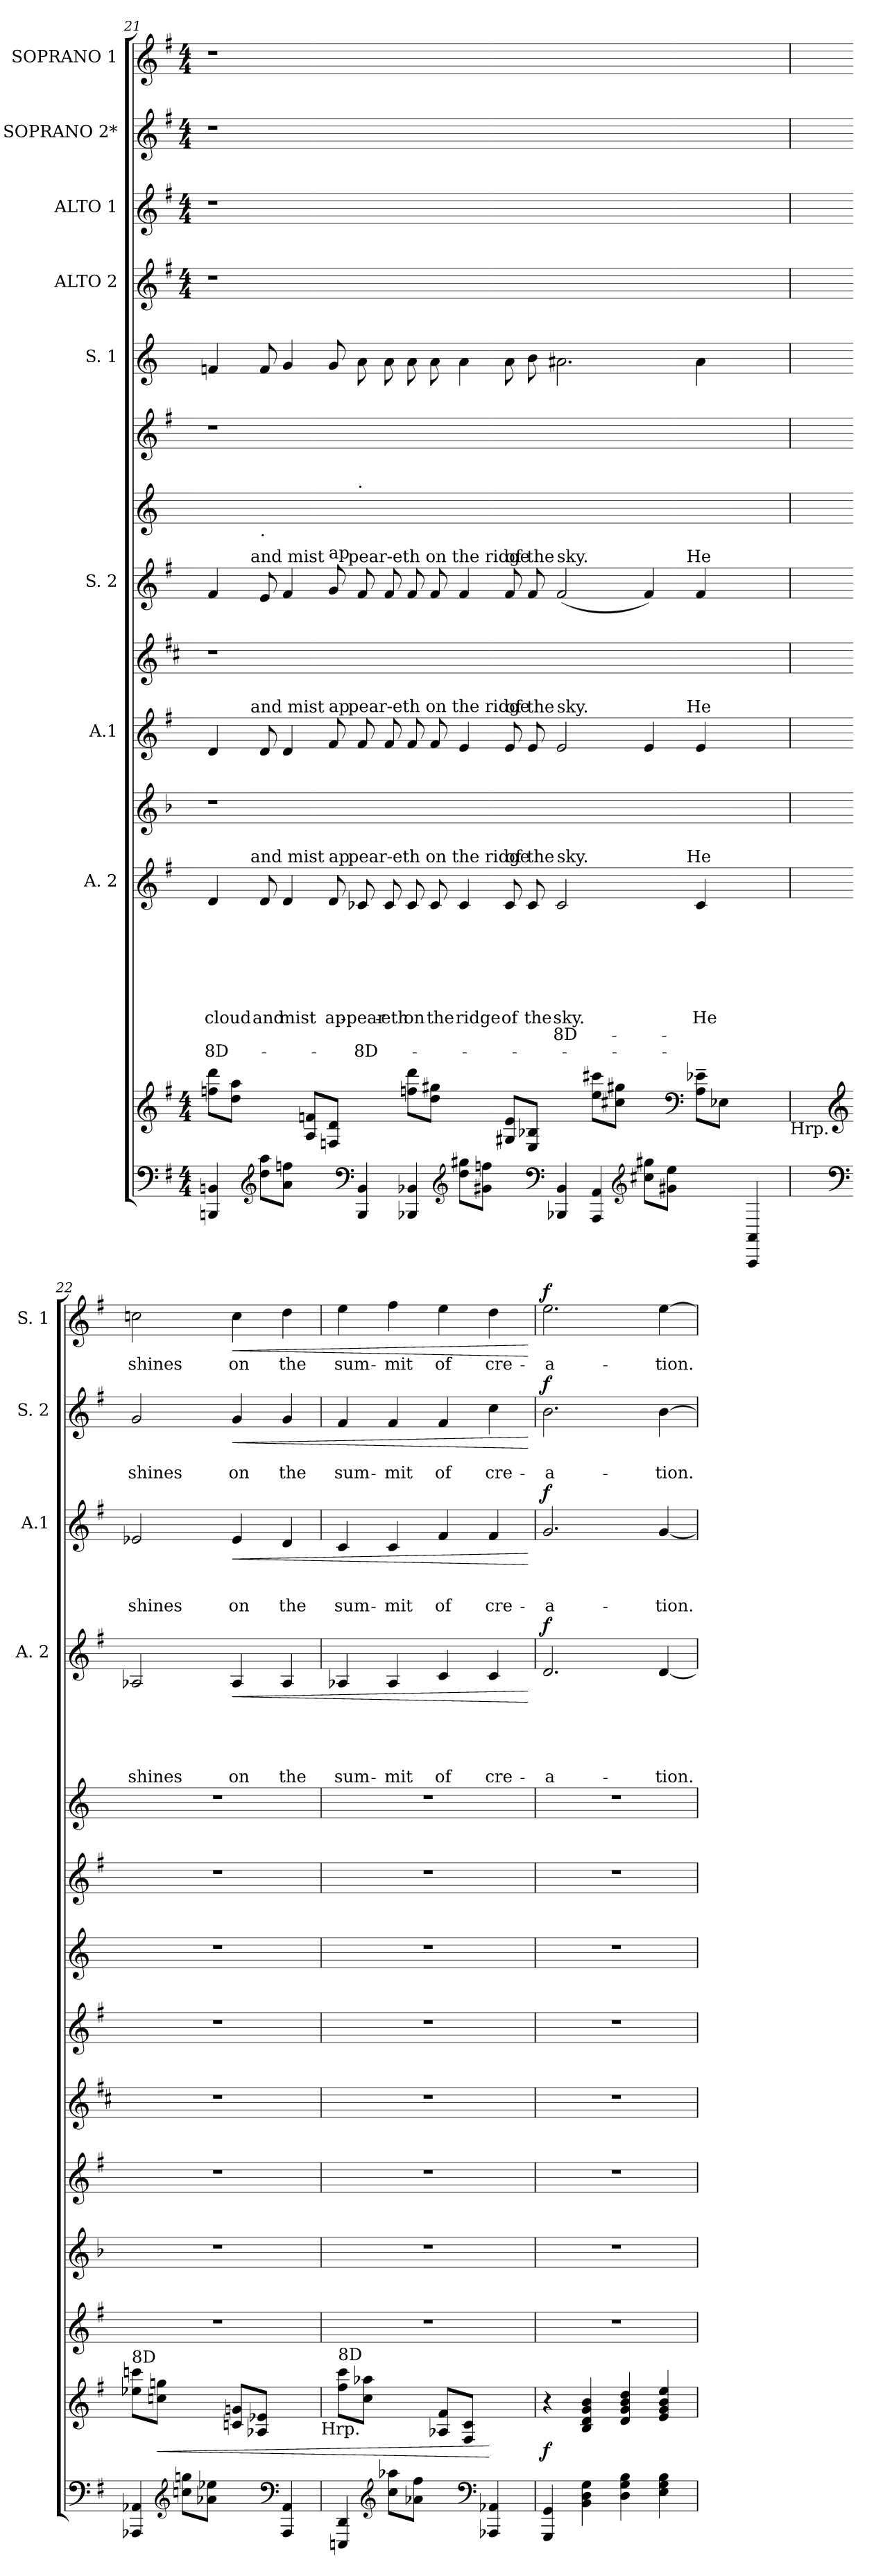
**kern	**kern	**dynam	**kern	**text	**text	**text	**text	**text	**text	**text	**text	**text	**kern	**kern	**kern	**kern	**kern	**kern	**kern	**kern	**text	**text	**text	**text	**text	**dynam	**kern	**text	**text	**text	**dynam	**kern	**text	**text	**dynam	**kern	**text	**dynam
*part14	*part13	*part13	*part12	*part12	*part12	*part12	*part12	*part12	*part12	*part12	*part12	*part12	*part11	*part10	*part9	*part8	*part7	*part6	*part5	*part4	*part4	*part4	*part4	*part4	*part4	*part4	*part3	*part3	*part3	*part3	*part3	*part2	*part2	*part2	*part2	*part1	*part1	*part1
*staff14	*staff13	*staff13	*staff12	*staff12	*staff12	*staff12	*staff12	*staff12	*staff12	*staff12	*staff12	*staff12	*staff11	*staff10	*staff9	*staff8	*staff7	*staff6	*staff5	*staff4	*staff4	*staff4	*staff4	*staff4	*staff4	*staff4	*staff3	*staff3	*staff3	*staff3	*staff3	*staff2	*staff2	*staff2	*staff2	*staff1	*staff1	*staff1
*	*	*	*I"A. 2	*	*	*	*	*	*	*	*	*	*	*I"A.1	*	*I"S. 2	*	*	*I"S. 1	*I"ALTO 2	*	*	*	*	*	*	*I"ALTO 1	*	*	*	*	*I"SOPRANO 2*	*	*	*	*I"SOPRANO 1	*	*
*	*	*	*	*	*	*	*	*	*	*	*	*	*	*	*	*	*	*	*	*I'A. 2	*	*	*	*	*	*	*I'A.1	*	*	*	*	*I'S. 2	*	*	*	*I'S. 1	*	*
!!LO:PB:g=z
*clefF4	*clefG2	*	*clefG2	*	*	*	*	*	*	*	*	*	*clefG2	*clefG2	*clefG2	*clefG2	*clefG2	*clefG2	*clefG2	*clefG2	*	*	*	*	*	*	*clefG2	*	*	*	*	*clefG2	*	*	*	*clefG2	*	*
*ITrd1c2	*ITrd1c2	*	*ITrd1c2	*	*	*	*	*	*	*	*	*	*	*ITrd1c2	*ITrd-2c-3	*ITrd1c2	*ITrd-3c-5	*ITrd1c2	*ITrd-3c-5	*ITrd1c2	*	*	*	*	*	*	*ITrd1c2	*	*	*	*	*ITrd1c2	*	*	*	*ITrd1c2	*	*
*k[b-]	*k[b-]	*	*k[b-]	*	*	*	*	*	*	*	*	*	*k[b-]	*k[b-]	*k[b-]	*k[b-]	*k[b-]	*k[b-]	*k[b-]	*k[b-]	*	*	*	*	*	*	*k[b-]	*	*	*	*	*k[b-]	*	*	*	*k[b-]	*	*
*F:	*F:	*	*F:	*	*	*	*	*	*	*	*	*	*F:	*F:	*F:	*F:	*F:	*F:	*F:	*F:	*	*	*	*	*	*	*F:	*	*	*	*	*F:	*	*	*	*F:	*	*
*M4/4	*M4/4	*	*	*	*	*	*	*	*	*	*	*	*	*	*	*	*	*	*	*M4/4	*	*	*	*	*	*	*M4/4	*	*	*	*	*M4/4	*	*	*	*M4/4	*	*
=21	=21	=21	=21	=21	=21	=21	=21	=21	=21	=21	=21	=21	=21	=21	=21	=21	=21	=21	=21	=21	=21	=21	=21	=21	=21	=21	=21	=21	=21	=21	=21	=21	=21	=21	=21	=21	=21	=21
!	!	!	!	!	!	!	!	!	!	!	!	!	!	!	!	!LO:TX:a:t=cloud	!	!	!	!	!	!	!	!	!	!	!	!	!	!	!	!	!	!	!	!	!	!
!	!	!	!	!	!	!	!	!	!	!	!	!	!	!LO:TX:a:t=cloud	!	!	!	!	!	!	!	!	!	!	!	!	!	!	!	!	!	!	!	!	!	!	!	!
!	!	!	!LO:TX:a:t=cloud	!	!	!	!	!	!	!	!	!	!	!	!	!	!	!	!	!	!	!	!	!	!	!	!	!	!	!	!	!	!	!	!	!	!	!
!	!	!	!	!	!	!	!	!	!	!LO:LY:b	!	!LO:LY:b	!	!	!	!	!	!	!	!	!	!	!	!	!	!	!	!	!	!	!	!	!	!	!	!	!	!
*	*	*	*^	*	*	*	*	*	*	*	*	*	*	*^	*	*^	*	*	*	*	*	*	*	*	*	*	*	*	*	*	*	*	*	*	*	*	*	*
*	*	*	*	*^	*	*	*	*	*	*	*	*	*	*	*	*^	*	*	*^	*	*	*	*	*	*	*	*	*	*	*	*	*	*	*	*	*	*	*	*	*	*
*	*	*	*	*	*^	*	*	*	*	*	*	*	*	*	*	*	*	*^	*	*	*	*^	*	*	*	*	*	*	*	*	*	*	*	*	*	*	*	*	*	*	*	*	*	*
4AAAn/ 4AAn/	8ee-X\ 8ccc\L	.	4c/	8..ryy	2ryy	1ryy	.	.	.	.	.	.	cloud	.	8D-	1r	4c/	8..ryy	2ryy	1ryy	1r	4e/	8..ryy	2ryy	1ryy	4ryy	1r	4b-X/	1r	.	.	.	.	.	.	1r	.	.	.	.	1r	.	.	.	1r	.	.
.	8cc\ 8gg\J	.	.	.	.	.	.	.	.	.	.	.	.	.	.	.	.	.	.	.	.	.	.	.	.	.	.	.	.	.	.	.	.	.	.	.	.	.	.	.	.	.	.	.	.	.	.
!	!	!	!	!	!	!	!	!	!	!	!	!	!	!	!	!	!	!	!	!	!	!	!LO:TX:a:t=and mist	!	!	!	!	!	!	!	!	!	!	!	!	!	!	!	!	!	!	!	!	!	!	!	!
!	!	!	!	!	!	!	!	!	!	!	!	!	!	!	!	!	!	!LO:TX:a:t=and mist	!	!	!	!	!	!	!	!	!	!	!	!	!	!	!	!	!	!	!	!	!	!	!	!	!	!	!	!	!
!	!	!	!	!LO:TX:a:t=and mist	!	!	!	!	!	!	!	!	!	!	!	!	!	!	!	!	!	!	!	!	!	!	!	!	!	!	!	!	!	!	!	!	!	!	!	!	!	!	!	!	!	!	!
.	.	.	.	1ryy	.	.	.	.	.	.	.	.	.	.	.	.	.	1ryy	.	.	.	.	1ryy	.	.	.	.	.	.	.	.	.	.	.	.	.	.	.	.	.	.	.	.	.	.	.	.
*clefG2	*	*	*	*	*	*	*	*	*	*	*	*	*	*	*	*	*	*	*	*	*	*	*	*	*	*	*	*	*	*	*	*	*	*	*	*	*	*	*	*	*	*	*	*	*	*	*
!	!	!	!	!	!	!	!	!	!	!	!	!	!	!	!	!	!	!	!	!	!	!	!	!	!	!LO:TX:b:t=.	!	!	!	!	!	!	!	!	!	!	!	!	!	!	!	!	!	!	!	!	!
!	!	!	!	!	!	!	!	!	!	!	!	!	!LO:LY:b	!	!	!	!	!	!	!	!	!	!	!	!	!	!	!	!	!	!	!	!	!	!	!	!	!	!	!	!	!	!	!	!	!	!
8cc\ 8gg\L	4ryy	.	8c/	.	.	.	.	.	.	.	.	.	and	.	.	.	8c/	.	.	.	.	8d/	.	.	.	2ryy	.	8b-/	.	.	.	.	.	.	.	.	.	.	.	.	.	.	.	.	.	.	.
!	!	!	!	!	!	!	!	!	!	!	!	!	!LO:LY:b	!	!	!	!	!	!	!	!	!	!	!	!	!	!	!	!	!	!	!	!	!	!	!	!	!	!	!	!	!	!	!	!	!	!
8g\ 8ee-X\J	.	.	4c/	.	.	.	.	.	.	.	.	.	mist	.	.	.	4c/	.	.	.	.	4e/	.	.	.	.	.	4cc/	.	.	.	.	.	.	.	.	.	.	.	.	.	.	.	.	.	.	.
4ryy	8G/ 8e-X/L	.	.	.	8..ryy	.	.	.	.	.	.	.	.	.	.	.	.	.	8..ryy	.	.	.	.	8..ryy	.	.	.	.	.	.	.	.	.	.	.	.	.	.	.	.	.	.	.	.	.	.	.
!	!	!	!	!	!	!	!	!	!	!	!	!	!	!	!	!	!	!	!	!	!	!LO:TX:a:t=ap	!	!	!	!	!	!	!	!	!	!	!	!	!	!	!	!	!	!	!	!	!	!	!	!	!
!	!	!	!	!	!	!	!	!	!	!	!	!	!	!	!	!	!LO:TX:a:t=ap	!	!	!	!	!	!	!	!	!	!	!	!	!	!	!	!	!	!	!	!	!	!	!	!	!	!	!	!	!	!
!	!	!	!LO:TX:a:t=ap	!	!	!	!	!	!	!	!	!	!	!	!	!	!	!	!	!	!	!	!	!	!	!	!	!	!	!	!	!	!	!	!	!	!	!	!	!	!	!	!	!	!	!	!
!	!	!	!	!	!	!	!	!	!	!	!	!	!LO:LY:b	!	!	!	!	!	!	!	!	!	!	!	!	!	!	!	!	!	!	!	!	!	!	!	!	!	!	!	!	!	!	!	!	!	!
.	8E-X/ 8c/J	.	8c/	.	.	.	.	.	.	.	.	.	ap-	.	.	.	8e/	.	.	.	.	8f/	.	.	.	.	.	8cc/	.	.	.	.	.	.	.	.	.	.	.	.	.	.	.	.	.	.	.
!	!	!	!	!	!	!	!	!	!	!	!	!	!	!	!	!	!	!	!	!	!	!	!	!LO:TX:a:t=pear-eth on the ridge	!	!	!	!	!	!	!	!	!	!	!	!	!	!	!	!	!	!	!	!	!	!	!
!	!	!	!	!	!	!	!	!	!	!	!	!	!	!	!	!	!	!	!LO:TX:a:t=pear-eth on the ridge	!	!	!	!	!	!	!	!	!	!	!	!	!	!	!	!	!	!	!	!	!	!	!	!	!	!	!	!
!	!	!	!	!	!LO:TX:a:t=pear-eth on the ridge	!	!	!	!	!	!	!	!	!	!	!	!	!	!	!	!	!	!	!	!	!	!	!	!	!	!	!	!	!	!	!	!	!	!	!	!	!	!	!	!	!	!
.	.	.	.	.	1ryy	.	.	.	.	.	.	.	.	.	.	.	.	.	1ryy	.	.	.	.	1ryy	.	.	.	.	.	.	.	.	.	.	.	.	.	.	.	.	.	.	.	.	.	.	.
*clefF4	*	*	*	*	*	*	*	*	*	*	*	*	*	*	*	*	*	*	*	*	*	*	*	*	*	*	*	*	*	*	*	*	*	*	*	*	*	*	*	*	*	*	*	*	*	*	*
!	!	!	!	!	!	!	!	!	!	!	!	!	!	!	!	!	!	!	!	!	!	!	!	!	!	!LO:TX:a:t=.	!	!	!	!	!	!	!	!	!	!	!	!	!	!	!	!	!	!	!	!	!
!	!	!	!	!	!	!	!	!	!	!	!	!	!LO:LY:b	!	!LO:LY:b	!	!	!	!	!	!	!	!	!	!	!	!	!	!	!	!	!	!	!	!	!	!	!	!	!	!	!	!	!	!	!	!
4AAA/ 4AA/	4ryy	.	8B--X/	.	.	.	.	.	.	.	.	.	-pear-	.	-8D-	.	8e/	.	.	.	.	8e/	.	.	.	0ryy	.	8dd\	.	.	.	.	.	.	.	.	.	.	.	.	.	.	.	.	.	.	.
!	!	!	!	!	!	!	!	!	!	!	!	!	!LO:LY:b:rj	!	!	!	!	!	!	!	!	!	!	!	!	!	!	!	!	!	!	!	!	!	!	!	!	!	!	!	!	!	!	!	!	!	!
.	.	.	8B--/	.	.	.	.	.	.	.	.	.	-eth	.	.	.	8e/	.	.	.	.	8e/	.	.	.	.	.	8dd\	.	.	.	.	.	.	.	.	.	.	.	.	.	.	.	.	.	.	.
!	!	!	!	!	!	!	!	!	!	!	!	!	!LO:LY:b	!	!	!	!	!	!	!	!	!	!	!	!	!	!	!	!	!	!	!	!	!	!	!	!	!	!	!	!	!	!	!	!	!	!
4AAA-X/ 4AA-X/	8ee-X\ 8ccc\L	.	8B--/	.	.	1ryy	.	.	.	.	.	.	on	.	.	0ryy	8e/	.	.	1ryy	0ryy	8e/	.	.	1ryy	.	0ryy	8dd\	0ryy	.	.	.	.	.	.	0ryy	.	.	.	.	0ryy	.	.	.	0ryy	.	.
!	!	!	!	!	!	!	!	!	!	!	!	!	!LO:LY:b	!	!	!	!	!	!	!	!	!	!	!	!	!	!	!	!	!	!	!	!	!	!	!	!	!	!	!	!	!	!	!	!	!	!
.	8cc\ 8ff#X\J	.	8B--/	.	.	.	.	.	.	.	.	.	the	.	.	.	8e/	.	.	.	.	8e/	.	.	.	.	.	8dd\	.	.	.	.	.	.	.	.	.	.	.	.	.	.	.	.	.	.	.
.	.	.	.	1ryy	.	.	.	.	.	.	.	.	.	.	.	.	.	1ryy	.	.	.	.	1ryy	.	.	.	.	.	.	.	.	.	.	.	.	.	.	.	.	.	.	.	.	.	.	.	.
*clefG2	*	*	*	*	*	*	*	*	*	*	*	*	*	*	*	*	*	*	*	*	*	*	*	*	*	*	*	*	*	*	*	*	*	*	*	*	*	*	*	*	*	*	*	*	*	*	*
!	!	!	!	!	!	!	!	!	!	!	!	!	!LO:LY:b	!	!	!	!	!	!	!	!	!	!	!	!	!	!	!	!	!	!	!	!	!	!	!	!	!	!	!	!	!	!	!	!	!	!
8cc\ 8ff#X\L	4ryy	.	4B--/	.	.	.	.	.	.	.	.	.	ridge	.	.	.	4d/	.	.	.	.	4e/	.	.	.	.	.	4dd\	.	.	.	.	.	.	.	.	.	.	.	.	.	.	.	.	.	.	.
8f#X\ 8ee-X\J	.	.	.	.	.	.	.	.	.	.	.	.	.	.	.	.	.	.	.	.	.	.	.	.	.	.	.	.	.	.	.	.	.	.	.	.	.	.	.	.	.	.	.	.	.	.	.
!	!	!	!	!	!	!	!	!	!	!	!	!	!	!	!	!	!	!	!	!	!	!LO:TX:a:t=of the	!	!	!	!	!	!	!	!	!	!	!	!	!	!	!	!	!	!	!	!	!	!	!	!	!
!	!	!	!	!	!	!	!	!	!	!	!	!	!	!	!	!	!LO:TX:a:t=of the	!	!	!	!	!	!	!	!	!	!	!	!	!	!	!	!	!	!	!	!	!	!	!	!	!	!	!	!	!	!
!	!	!	!LO:TX:a:t=of the	!	!	!	!	!	!	!	!	!	!	!	!	!	!	!	!	!	!	!	!	!	!	!	!	!	!	!	!	!	!	!	!	!	!	!	!	!	!	!	!	!	!	!	!
!	!	!	!	!	!	!	!	!	!	!	!	!	!LO:LY:b	!	!	!	!	!	!	!	!	!	!	!	!	!	!	!	!	!	!	!	!	!	!	!	!	!	!	!	!	!	!	!	!	!	!
4ryy	8F#X/ 8d/L	.	8B--/	.	.	.	.	.	.	.	.	.	of	.	.	.	8d/	.	.	.	.	8e/	.	.	.	.	.	8dd\	.	.	.	.	.	.	.	.	.	.	.	.	.	.	.	.	.	.	.
!	!	!	!	!	!	!	!	!	!	!	!	!	!LO:LY:b	!	!	!	!	!	!	!	!	!	!	!	!	!	!	!	!	!	!	!	!	!	!	!	!	!	!	!	!	!	!	!	!	!	!
.	8D/ 8A-X/J	.	8B--/	.	.	.	.	.	.	.	.	.	the	.	.	.	8d/	.	.	.	.	8e/	.	.	.	.	.	8ee\	.	.	.	.	.	.	.	.	.	.	.	.	.	.	.	.	.	.	.
.	.	.	.	.	1ryy	.	.	.	.	.	.	.	.	.	.	.	.	.	1ryy	.	.	.	.	1ryy	.	.	.	.	.	.	.	.	.	.	.	.	.	.	.	.	.	.	.	.	.	.	.
*clefF4	*	*	*	*	*	*	*	*	*	*	*	*	*	*	*	*	*	*	*	*	*	*	*	*	*	*	*	*	*	*	*	*	*	*	*	*	*	*	*	*	*	*	*	*	*	*	*
!	!	!	!	!	!	!	!	!	!	!	!	!	!	!	!	!	!	!	!	!	!	!LO:TX:a:t=sky.	!	!	!	!	!	!	!	!	!	!	!	!	!	!	!	!	!	!	!	!	!	!	!	!	!
!	!	!	!	!	!	!	!	!	!	!	!	!	!	!	!	!	!LO:TX:a:t=sky.	!	!	!	!	!	!	!	!	!	!	!	!	!	!	!	!	!	!	!	!	!	!	!	!	!	!	!	!	!	!
!	!	!	!LO:TX:a:t=sky.	!	!	!	!	!	!	!	!	!	!	!	!	!	!	!	!	!	!	!	!	!	!	!	!	!	!	!	!	!	!	!	!	!	!	!	!	!	!	!	!	!	!	!	!
!	!	!	!	!	!	!	!	!	!	!	!	!	!LO:LY:b	!LO:LY:b	!	!	!	!	!	!	!	!	!	!	!	!	!	!	!	!	!	!	!	!	!	!	!	!	!	!	!	!	!	!	!	!	!
4AAA-X/ 4AA-/	4ryy	.	2B--/	.	.	.	.	.	.	.	.	.	sky.	8D-	.	.	2d/	.	.	.	.	(<2e/	.	.	.	.	.	2.dd#X\	.	.	.	.	.	.	.	.	.	.	.	.	.	.	.	.	.	.	.
4GGG/ 4GG/	8dd\ 8bbn\L	.	.	.	.	4...ryy	.	.	.	.	.	.	.	.	.	.	.	.	.	4...ryy	.	.	.	.	4...ryy	.	.	.	.	.	.	.	.	.	.	.	.	.	.	.	.	.	.	.	.	.	.
.	8bn\ 8ff#X\J	.	.	.	.	.	.	.	.	.	.	.	.	.	.	.	.	.	.	.	.	.	.	.	.	.	.	.	.	.	.	.	.	.	.	.	.	.	.	.	.	.	.	.	.	.	.
.	.	.	.	2ryy	.	.	.	.	.	.	.	.	.	.	.	.	.	2ryy	.	.	.	.	2ryy	.	.	.	.	.	.	.	.	.	.	.	.	.	.	.	.	.	.	.	.	.	.	.	.
*clefG2	*	*	*	*	*	*	*	*	*	*	*	*	*	*	*	*	*	*	*	*	*	*	*	*	*	*	*	*	*	*	*	*	*	*	*	*	*	*	*	*	*	*	*	*	*	*	*
8bn\ 8ff#X\L	4ryy	.	4ryy	.	.	.	.	.	.	.	.	.	.	.	.	.	4d/	.	.	.	.	4e/)	.	.	.	.	.	.	.	.	.	.	.	.	.	.	.	.	.	.	.	.	.	.	.	.	.
8f#X\ 8dd\J	.	.	.	.	.	.	.	.	.	.	.	.	.	.	.	.	.	.	.	.	.	.	.	.	.	.	.	.	.	.	.	.	.	.	.	.	.	.	.	.	.	.	.	.	.	.	.
!	!	!	!	!	!	!	!	!	!	!	!	!	!	!	!	!	!	!	!	!	!	!	!	!	!LO:TX:a:t=He	!	!	!	!	!	!	!	!	!	!	!	!	!	!	!	!	!	!	!	!	!	!
!	!	!	!	!	!	!	!	!	!	!	!	!	!	!	!	!	!	!	!	!LO:TX:a:t=He	!	!	!	!	!	!	!	!	!	!	!	!	!	!	!	!	!	!	!	!	!	!	!	!	!	!	!
!	!	!	!	!	!	!LO:TX:a:t=He	!	!	!	!	!	!	!	!	!	!	!	!	!	!	!	!	!	!	!	!	!	!	!	!	!	!	!	!	!	!	!	!	!	!	!	!	!	!	!	!	!
.	.	.	.	.	.	2ryy	.	.	.	.	.	.	.	.	.	.	.	.	.	2ryy	.	.	.	.	2ryy	.	.	.	.	.	.	.	.	.	.	.	.	.	.	.	.	.	.	.	.	.	.
*	*clefF4	*	*	*	*	*	*	*	*	*	*	*	*	*	*	*	*	*	*	*	*	*	*	*	*	*	*	*	*	*	*	*	*	*	*	*	*	*	*	*	*	*	*	*	*	*	*
!	!	!	!	!	!	!	!	!	!	!	!	!	!LO:LY:b	!	!	!	!	!	!	!	!	!	!	!	!	!	!	!	!	!	!	!	!	!	!	!	!	!	!	!	!	!	!	!	!	!	!
4ryy	8G\~> 8d-X\~>L	.	4B--/	.	.	.	.	.	.	.	.	.	He	.	.	.	4d/	.	.	.	.	4e/	.	.	.	.	.	4dd#\	.	.	.	.	.	.	.	.	.	.	.	.	.	.	.	.	.	.	.
.	8D-X\J	.	.	.	.	.	.	.	.	.	.	.	.	.	.	.	.	.	.	.	.	.	.	.	.	.	.	.	.	.	.	.	.	.	.	.	.	.	.	.	.	.	.	.	.	.	.
.	.	.	.	4ryy	4ryy	.	.	.	.	.	.	.	.	.	.	.	.	4ryy	4ryy	.	.	.	4ryy	4ryy	.	.	.	.	.	.	.	.	.	.	.	.	.	.	.	.	.	.	.	.	.	.	.
4GGG/ 4GG/	4ryy	.	4ryy	.	.	.	.	.	.	.	.	.	.	.	.	.	4ryy	.	.	.	.	4ryy	.	.	.	4ryy	.	4ryy	.	.	.	.	.	.	.	.	.	.	.	.	.	.	.	.	.	.	.
.	.	.	.	32ryy	32ryy	32ryy	.	.	.	.	.	.	.	.	.	.	.	32ryy	32ryy	32ryy	.	.	32ryy	32ryy	32ryy	.	.	.	.	.	.	.	.	.	.	.	.	.	.	.	.	.	.	.	.	.	.
!	!LO:TX:b:t=Hrp.	!	!	!	!	!	!	!	!	!	!	!	!	!	!	!	!	!	!	!	!	!	!	!	!	!	!	!	!	!	!	!	!	!	!	!	!	!	!	!	!	!	!	!	!	!	!
*	*	*	*v	*v	*v	*v	*	*	*	*	*	*	*	*	*	*	*v	*v	*v	*v	*	*v	*v	*v	*v	*	*	*	*	*	*	*	*	*	*	*	*	*	*	*	*	*	*	*	*	*	*
!!LO:LB:g=z
=22	=22	=22	=22	=22	=22	=22	=22	=22	=22	=22	=22	=22	=22	=22	=22	=22	=22	=22	=22	=22	=22	=22	=22	=22	=22	=22	=22	=22	=22	=22	=22	=22	=22	=22	=22	=22	=22	=22
*clefF4	*clefG2	*	*	*	*	*	*	*	*	*	*	*	*	*	*	*	*	*	*	*	*	*	*	*	*	*	*	*	*	*	*	*	*	*	*	*	*	*
*	*	*	*^	*	*	*	*	*	*	*	*	*	*	*^	*	*^	*	*	*	*	*	*	*	*	*	*	*	*	*	*	*	*	*	*	*	*	*	*
*	*	*	*	*^	*	*	*	*	*	*	*	*	*	*	*	*^	*	*	*^	*	*	*	*	*	*	*	*	*	*	*	*	*	*	*	*	*	*	*	*	*	*
*	*	*	*	*	*^	*	*	*	*	*	*	*	*	*	*	*	*	*^	*	*	*	*^	*	*	*	*	*	*	*	*	*	*	*	*	*	*	*	*	*	*	*	*	*	*
!	!LO:TX:a:t=8D	!	!	!	!	!	!	!	!	!	!	!	!	!	!	!	!	!	!	!	!	!	!	!	!	!	!	!	!	!	!	!	!	!	!	!	!	!	!	!	!	!	!	!	!	!	!
!	!	!	!	!	!	!	!	!	!	!	!	!	!	!	!	!	!	!	!	!	!	!	!	!	!	!	!	!	!	!	!	!	!	!LO:LY:b	!	!	!	!	!LO:LY:b	!	!	!	!LO:LY:b	!	!	!LO:LY:b	!
*	*	*	*v	*v	*v	*v	*	*	*	*	*	*	*	*	*	*	*v	*v	*v	*v	*	*v	*v	*v	*v	*	*	*	*	*	*	*	*	*	*	*	*	*	*	*	*	*	*	*	*	*	*
4GGG-X/ 4GG-X/	8dd-X\ 8bb-X\L	.	1r	.	.	.	.	.	.	.	.	.	1r	1r	1r	1r	1r	1r	1r	2G-X/	.	.	.	.	shines	.	2d-X/	.	.	shines	.	2f/	.	shines	.	2b-X\	shines	.
!	!	!LO:HP:b	!	!	!	!	!	!	!	!	!	!	!	!	!	!	!	!	!	!	!	!	!	!	!	!	!	!	!	!	!	!	!	!	!	!	!	!
.	8b-X\ 8ffn\J	<	.	.	.	.	.	.	.	.	.	.	.	.	.	.	.	.	.	.	.	.	.	.	.	.	.	.	.	.	.	.	.	.	.	.	.	.
*clefG2	*	*	*	*	*	*	*	*	*	*	*	*	*	*	*	*	*	*	*	*	*	*	*	*	*	*	*	*	*	*	*	*	*	*	*	*	*	*
8b-X\ 8ffn\L	4ryy	.	.	.	.	.	.	.	.	.	.	.	.	.	.	.	.	.	.	.	.	.	.	.	.	.	.	.	.	.	.	.	.	.	.	.	.	.
8g-X\ 8dd-X\J	.	.	.	.	.	.	.	.	.	.	.	.	.	.	.	.	.	.	.	.	.	.	.	.	.	.	.	.	.	.	.	.	.	.	.	.	.	.
!	!	!	!	!	!	!	!	!	!	!	!	!	!	!	!	!	!	!	!	!	!	!	!	!	!LO:LY:b	!LO:HP:b	!	!	!	!LO:LY:b	!LO:HP:b	!	!	!LO:LY:b	!LO:HP:b	!	!LO:LY:b	!LO:HP:b
4ryy	8B-X/ 8fn/L	.	.	.	.	.	.	.	.	.	.	.	.	.	.	.	.	.	.	4G-/	.	.	.	.	on	<	4d-/	.	.	on	<	4f/	.	on	<	4b-\	on	<
.	8G-X/ 8d-X/J	.	.	.	.	.	.	.	.	.	.	.	.	.	.	.	.	.	.	.	.	.	.	.	.	.	.	.	.	.	.	.	.	.	.	.	.	.
*clefF4	*	*	*	*	*	*	*	*	*	*	*	*	*	*	*	*	*	*	*	*	*	*	*	*	*	*	*	*	*	*	*	*	*	*	*	*	*	*
!	!	!	!	!	!	!	!	!	!	!	!	!	!	!	!	!	!	!	!	!	!	!	!	!	!LO:LY:b	!	!	!	!	!LO:LY:b	!	!	!	!LO:LY:b	!	!	!LO:LY:b	!
4GGG-/ 4GG-/	4ryy	.	.	.	.	.	.	.	.	.	.	.	.	.	.	.	.	.	.	4G-/	.	.	.	.	the	.	4c/	.	.	the	.	4f/	.	the	.	4cc\	the	.
!	!LO:TX:b:t=Hrp.	!	!	!	!	!	!	!	!	!	!	!	!	!	!	!	!	!	!	!	!	!	!	!	!	!	!	!	!	!	!	!	!	!	!	!	!	!
=23	=23	=23	=23	=23	=23	=23	=23	=23	=23	=23	=23	=23	=23	=23	=23	=23	=23	=23	=23	=23	=23	=23	=23	=23	=23	=23	=23	=23	=23	=23	=23	=23	=23	=23	=23	=23	=23	=23
!	!LO:TX:a:t=8D	!	!	!	!	!	!	!	!	!	!	!	!	!	!	!	!	!	!	!	!	!	!	!	!	!	!	!	!	!	!	!	!	!	!	!	!	!
!	!	!	!	!	!	!	!	!	!	!	!	!	!	!	!	!	!	!	!	!	!	!	!	!	!LO:LY:b	!	!	!	!	!LO:LY:b	!	!	!	!LO:LY:b	!	!	!LO:LY:b	!
4DDDn/ 4CC/	8ee\ 8bb-\L	.	1r	.	.	.	.	.	.	.	.	.	1r	1r	1r	1r	1r	1r	1r	4G-X/	.	.	.	.	sum-	.	4B-/	.	.	sum-	.	4e/	.	sum-	.	4dd\	sum-	.
.	8b-\ 8gg-X\J	.	.	.	.	.	.	.	.	.	.	.	.	.	.	.	.	.	.	.	.	.	.	.	.	.	.	.	.	.	.	.	.	.	.	.	.	.
*clefG2	*	*	*	*	*	*	*	*	*	*	*	*	*	*	*	*	*	*	*	*	*	*	*	*	*	*	*	*	*	*	*	*	*	*	*	*	*	*
!	!	!	!	!	!	!	!	!	!	!	!	!	!	!	!	!	!	!	!	!	!	!	!	!	!LO:LY:b	!	!	!	!	!LO:LY:b	!	!	!	!LO:LY:b	!	!	!LO:LY:b	!
8b-\ 8gg-X\L	4ryy	.	.	.	.	.	.	.	.	.	.	.	.	.	.	.	.	.	.	4G-/	.	.	.	.	-mit	.	4B-/	.	.	-mit	.	4e/	.	-mit	.	4ee\	-mit	.
8g-X\ 8ee\J	.	.	.	.	.	.	.	.	.	.	.	.	.	.	.	.	.	.	.	.	.	.	.	.	.	.	.	.	.	.	.	.	.	.	.	.	.	.
!	!	!	!	!	!	!	!	!	!	!	!	!	!	!	!	!	!	!	!	!	!	!	!	!	!LO:LY:b	!	!	!	!	!LO:LY:b	!	!	!	!LO:LY:b	!	!	!LO:LY:b	!
4ryy	8G-X/ 8e/L	.	.	.	.	.	.	.	.	.	.	.	.	.	.	.	.	.	.	4B-/	.	.	.	.	of	.	4e/	.	.	of	.	4e/	.	of	.	4dd\	of	.
.	8E/ 8B-/J	.	.	.	.	.	.	.	.	.	.	.	.	.	.	.	.	.	.	.	.	.	.	.	.	.	.	.	.	.	.	.	.	.	.	.	.	.
*clefF4	*	*	*	*	*	*	*	*	*	*	*	*	*	*	*	*	*	*	*	*	*	*	*	*	*	*	*	*	*	*	*	*	*	*	*	*	*	*
!	!	!	!	!	!	!	!	!	!	!	!	!	!	!	!	!	!	!	!	!	!	!	!	!	!LO:LY:b	!	!	!	!	!LO:LY:b	!	!	!	!LO:LY:b	!	!	!LO:LY:b	!
4GGG-X/ 4GG-X/	8..ryy	[	.	.	.	.	.	.	.	.	.	.	.	.	.	.	.	.	.	4B-/	.	.	.	.	cre-	.	4e/	.	.	cre-	.	4b-\	.	cre-	.	4cc\	cre-	.
.	32ryy	.	.	.	.	.	.	.	.	.	.	.	.	.	.	.	.	.	.	.	.	.	.	.	.	.	.	.	.	.	.	.	.	.	.	.	.	.
.	.	.	.	.	.	.	.	.	.	.	.	.	.	.	.	.	.	.	.	.	.	.	.	.	.	[	.	.	.	.	[	.	.	.	[	.	.	[
=24	=24	=24	=24	=24	=24	=24	=24	=24	=24	=24	=24	=24	=24	=24	=24	=24	=24	=24	=24	=24	=24	=24	=24	=24	=24	=24	=24	=24	=24	=24	=24	=24	=24	=24	=24	=24	=24	=24
!	!	!LO:DY:b	!	!	!	!	!	!	!	!	!	!	!	!	!	!	!	!	!	!	!	!	!	!	!LO:LY:b	!LO:DY:a	!	!	!	!LO:LY:b	!LO:DY:a	!	!	!LO:LY:b	!LO:DY:a	!	!LO:LY:b	!LO:DY:a
4FFF/ 4FF/	4r	f	1r	.	.	.	.	.	.	.	.	.	1r	1r	1r	1r	1r	1r	1r	2.c/	.	.	.	.	-a-	f	2.f/	.	.	-a-	f	2.a\	.	-a-	f	2.dd\	-a-	f
4AA\ 4C\ 4F\	4A/ 4c/ 4f/ 4a/	.	.	.	.	.	.	.	.	.	.	.	.	.	.	.	.	.	.	.	.	.	.	.	.	.	.	.	.	.	.	.	.	.	.	.	.	.
4C\ 4F\ 4A\	4c/ 4f/ 4a/ 4cc/	.	.	.	.	.	.	.	.	.	.	.	.	.	.	.	.	.	.	.	.	.	.	.	.	.	.	.	.	.	.	.	.	.	.	.	.	.
!	!	!	!	!	!	!	!	!	!	!	!	!	!	!	!	!	!	!	!	!	!	!	!	!	!LO:LY:b	!	!	!	!	!LO:LY:b	!	!	!	!LO:LY:b	!	!	!LO:LY:b	!
4D\ 4F\ 4A\	4d/ 4f/ 4a/ 4dd/	.	.	.	.	.	.	.	.	.	.	.	.	.	.	.	.	.	.	[<4c/	.	.	.	.	-tion.	.	[<4f/	.	.	-tion.	.	[>4a\	.	-tion.	.	[>4dd\	-tion.	.
=	=	=	=	=	=	=	=	=	=	=	=	=	=	=	=	=	=	=	=	=	=	=	=	=	=	=	=	=	=	=	=	=	=	=	=	=	=	=
*-	*-	*-	*-	*-	*-	*-	*-	*-	*-	*-	*-	*-	*-	*-	*-	*-	*-	*-	*-	*-	*-	*-	*-	*-	*-	*-	*-	*-	*-	*-	*-	*-	*-	*-	*-	*-	*-	*-
